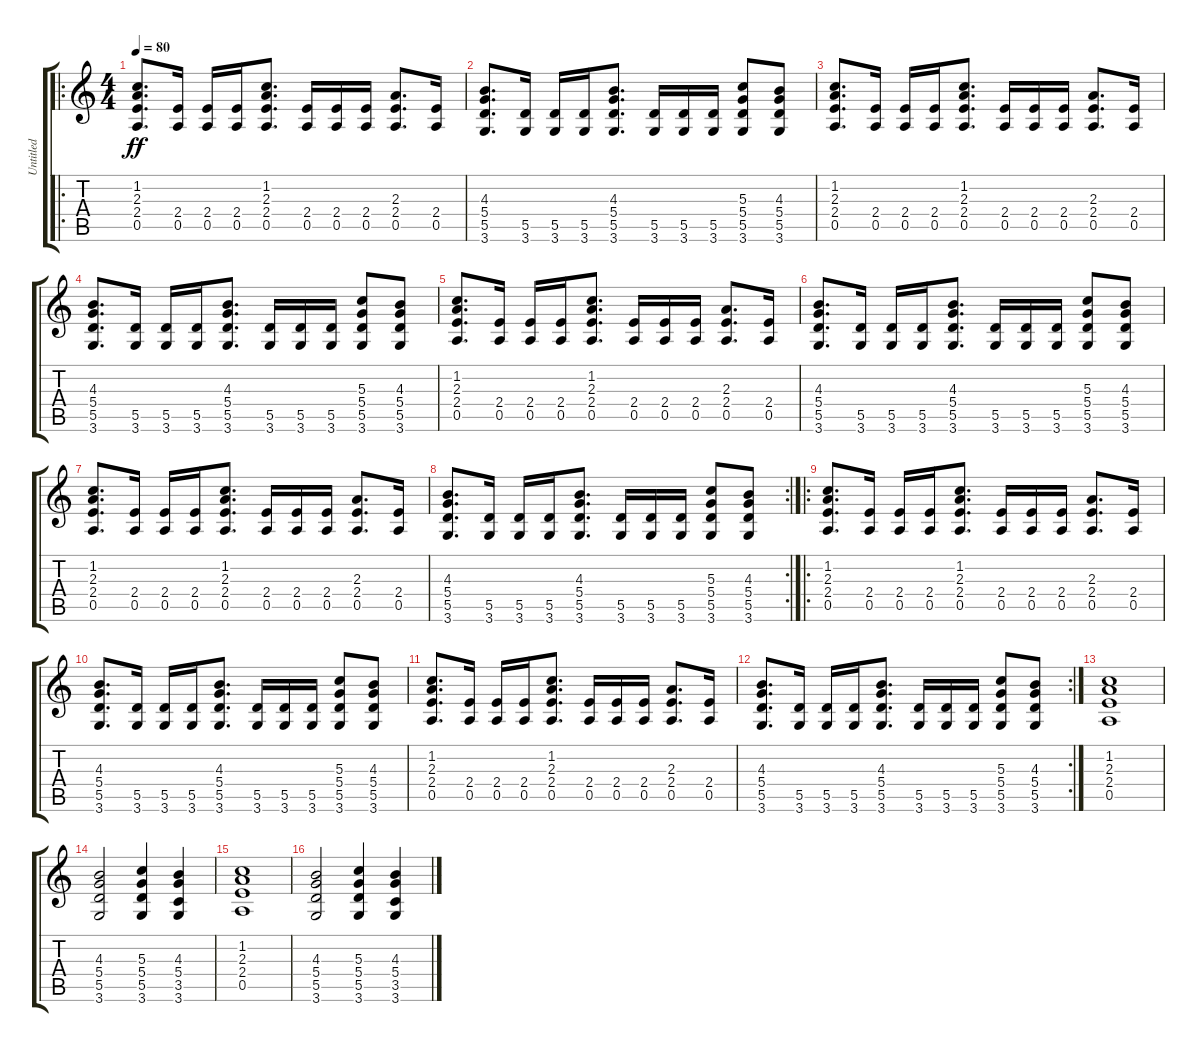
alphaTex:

\track ("Untitled" "Untitled") {instrument acousticguitarsteel}
\staff {score tabs}
\tuning (E4 B3 G3 D3 A2 E2) {hide}
\ro
\ts (4 4)
\tempo 80
\clef g2
\ks c
(1.2 2.3 2.4 0.5).8{d dy ff} (2.4 0.5).16 (2.4 0.5).16 (2.4 0.5).16 (1.2 2.3 2.4 0.5).8{d} (2.4 0.5).16 (2.4 0.5).16 (2.4 0.5).16 (2.3 2.4 0.5).8{d} (2.4 0.5).16 |
(4.3 5.4 5.5 3.6).8{d} (5.5 3.6).16 (5.5 3.6).16 (5.5 3.6).16 (4.3 5.4 5.5 3.6).8{d} (5.5 3.6).16 (5.5 3.6).16 (5.5 3.6).16 (5.3 5.4 5.5 3.6).8 (4.3 5.4 5.5 3.6).8 |
(1.2 2.3 2.4 0.5).8{d} (2.4 0.5).16 (2.4 0.5).16 (2.4 0.5).16 (1.2 2.3 2.4 0.5).8{d} (2.4 0.5).16 (2.4 0.5).16 (2.4 0.5).16 (2.3 2.4 0.5).8{d} (2.4 0.5).16 |
(4.3 5.4 5.5 3.6).8{d} (5.5 3.6).16 (5.5 3.6).16 (5.5 3.6).16 (4.3 5.4 5.5 3.6).8{d} (5.5 3.6).16 (5.5 3.6).16 (5.5 3.6).16 (5.3 5.4 5.5 3.6).8 (4.3 5.4 5.5 3.6).8 |
(1.2 2.3 2.4 0.5).8{d} (2.4 0.5).16 (2.4 0.5).16 (2.4 0.5).16 (1.2 2.3 2.4 0.5).8{d} (2.4 0.5).16 (2.4 0.5).16 (2.4 0.5).16 (2.3 2.4 0.5).8{d} (2.4 0.5).16 |
(4.3 5.4 5.5 3.6).8{d} (5.5 3.6).16 (5.5 3.6).16 (5.5 3.6).16 (4.3 5.4 5.5 3.6).8{d} (5.5 3.6).16 (5.5 3.6).16 (5.5 3.6).16 (5.3 5.4 5.5 3.6).8 (4.3 5.4 5.5 3.6).8 |
(1.2 2.3 2.4 0.5).8{d} (2.4 0.5).16 (2.4 0.5).16 (2.4 0.5).16 (1.2 2.3 2.4 0.5).8{d} (2.4 0.5).16 (2.4 0.5).16 (2.4 0.5).16 (2.3 2.4 0.5).8{d} (2.4 0.5).16 |
\rc 2
(4.3 5.4 5.5 3.6).8{d} (5.5 3.6).16 (5.5 3.6).16 (5.5 3.6).16 (4.3 5.4 5.5 3.6).8{d} (5.5 3.6).16 (5.5 3.6).16 (5.5 3.6).16 (5.3 5.4 5.5 3.6).8 (4.3 5.4 5.5 3.6).8 |
\ro
(1.2 2.3 2.4 0.5).8{d} (2.4 0.5).16 (2.4 0.5).16 (2.4 0.5).16 (1.2 2.3 2.4 0.5).8{d} (2.4 0.5).16 (2.4 0.5).16 (2.4 0.5).16 (2.3 2.4 0.5).8{d} (2.4 0.5).16 |
(4.3 5.4 5.5 3.6).8{d} (5.5 3.6).16 (5.5 3.6).16 (5.5 3.6).16 (4.3 5.4 5.5 3.6).8{d} (5.5 3.6).16 (5.5 3.6).16 (5.5 3.6).16 (5.3 5.4 5.5 3.6).8 (4.3 5.4 5.5 3.6).8 |
(1.2 2.3 2.4 0.5).8{d} (2.4 0.5).16 (2.4 0.5).16 (2.4 0.5).16 (1.2 2.3 2.4 0.5).8{d} (2.4 0.5).16 (2.4 0.5).16 (2.4 0.5).16 (2.3 2.4 0.5).8{d} (2.4 0.5).16 |
\rc 2
(4.3 5.4 5.5 3.6).8{d} (5.5 3.6).16 (5.5 3.6).16 (5.5 3.6).16 (4.3 5.4 5.5 3.6).8{d} (5.5 3.6).16 (5.5 3.6).16 (5.5 3.6).16 (5.3 5.4 5.5 3.6).8 (4.3 5.4 5.5 3.6).8 |
(1.2 2.3 2.4 0.5).1 |
(4.3 5.4 5.5 3.6).2 (5.3 5.4 5.5 3.6).4 (4.3 5.4 3.5 3.6).4 |
(1.2 2.3 2.4 0.5).1 |
(4.3 5.4 5.5 3.6).2 (5.3 5.4 5.5 3.6).4 (4.3 5.4 3.5 3.6).4
